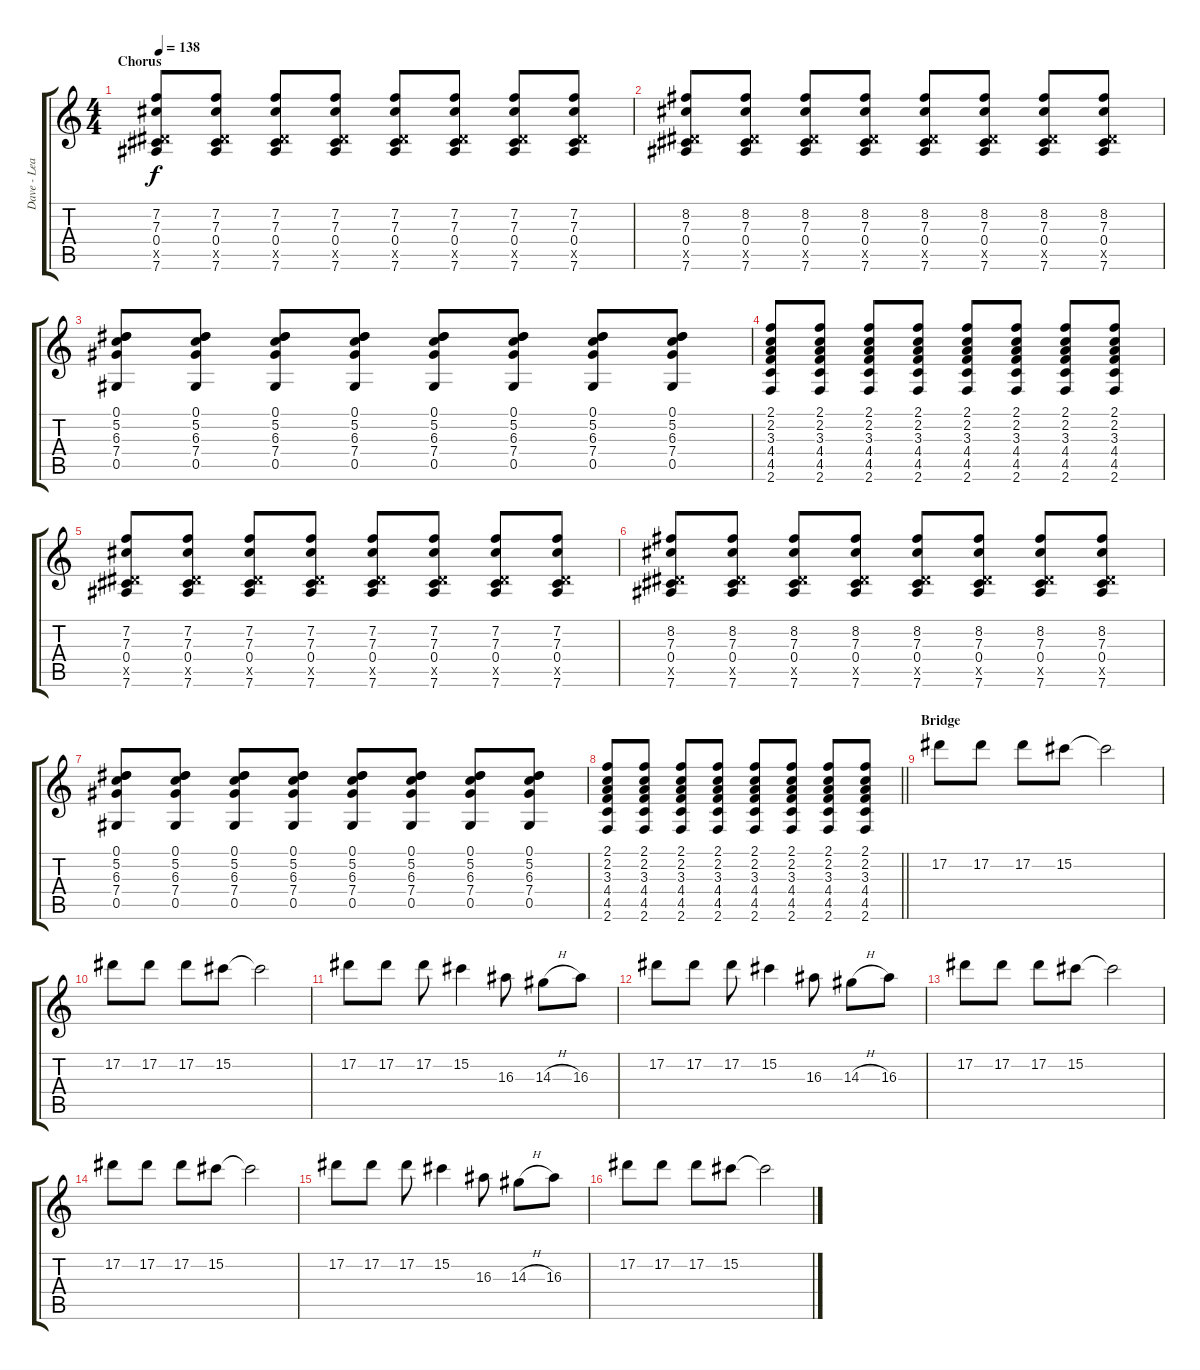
\track ("Dave - Lead Guitar" "Dave - Lea") {instrument overdrivenguitar}
\staff {score tabs}
\tuning (Eb4 Bb3 Gb3 Db3 Ab2 Eb2) {hide}
\ts (4 4)
\section ("" "Chorus")
\tempo 138
\clef g2
\ks c
(7.2 7.3 0.4 7.5{x} 7.6).8{dy f} (7.2 7.3 0.4 7.5{x} 7.6).8 (7.2 7.3 0.4 7.5{x} 7.6).8 (7.2 7.3 0.4 7.5{x} 7.6).8 (7.2 7.3 0.4 7.5{x} 7.6).8 (7.2 7.3 0.4 7.5{x} 7.6).8 (7.2 7.3 0.4 7.5{x} 7.6).8 (7.2 7.3 0.4 7.5{x} 7.6).8 |
(8.2 7.3 0.4 7.5{x} 7.6).8 (8.2 7.3 0.4 7.5{x} 7.6).8 (8.2 7.3 0.4 7.5{x} 7.6).8 (8.2 7.3 0.4 7.5{x} 7.6).8 (8.2 7.3 0.4 7.5{x} 7.6).8 (8.2 7.3 0.4 7.5{x} 7.6).8 (8.2 7.3 0.4 7.5{x} 7.6).8 (8.2 7.3 0.4 7.5{x} 7.6).8 |
(0.1 5.2 6.3 7.4 0.5).8 (0.1 5.2 6.3 7.4 0.5).8 (0.1 5.2 6.3 7.4 0.5).8 (0.1 5.2 6.3 7.4 0.5).8 (0.1 5.2 6.3 7.4 0.5).8 (0.1 5.2 6.3 7.4 0.5).8 (0.1 5.2 6.3 7.4 0.5).8 (0.1 5.2 6.3 7.4 0.5).8 |
(2.1 2.2 3.3 4.4 4.5 2.6).8 (2.1 2.2 3.3 4.4 4.5 2.6).8 (2.1 2.2 3.3 4.4 4.5 2.6).8 (2.1 2.2 3.3 4.4 4.5 2.6).8 (2.1 2.2 3.3 4.4 4.5 2.6).8 (2.1 2.2 3.3 4.4 4.5 2.6).8 (2.1 2.2 3.3 4.4 4.5 2.6).8 (2.1 2.2 3.3 4.4 4.5 2.6).8 |
(7.2 7.3 0.4 7.5{x} 7.6).8 (7.2 7.3 0.4 7.5{x} 7.6).8 (7.2 7.3 0.4 7.5{x} 7.6).8 (7.2 7.3 0.4 7.5{x} 7.6).8 (7.2 7.3 0.4 7.5{x} 7.6).8 (7.2 7.3 0.4 7.5{x} 7.6).8 (7.2 7.3 0.4 7.5{x} 7.6).8 (7.2 7.3 0.4 7.5{x} 7.6).8 |
(8.2 7.3 0.4 7.5{x} 7.6).8 (8.2 7.3 0.4 7.5{x} 7.6).8 (8.2 7.3 0.4 7.5{x} 7.6).8 (8.2 7.3 0.4 7.5{x} 7.6).8 (8.2 7.3 0.4 7.5{x} 7.6).8 (8.2 7.3 0.4 7.5{x} 7.6).8 (8.2 7.3 0.4 7.5{x} 7.6).8 (8.2 7.3 0.4 7.5{x} 7.6).8 |
(0.1 5.2 6.3 7.4 0.5).8 (0.1 5.2 6.3 7.4 0.5).8 (0.1 5.2 6.3 7.4 0.5).8 (0.1 5.2 6.3 7.4 0.5).8 (0.1 5.2 6.3 7.4 0.5).8 (0.1 5.2 6.3 7.4 0.5).8 (0.1 5.2 6.3 7.4 0.5).8 (0.1 5.2 6.3 7.4 0.5).8 |
\barLineRight lightlight
(2.1 2.2 3.3 4.4 4.5 2.6).8 (2.1 2.2 3.3 4.4 4.5 2.6).8 (2.1 2.2 3.3 4.4 4.5 2.6).8 (2.1 2.2 3.3 4.4 4.5 2.6).8 (2.1 2.2 3.3 4.4 4.5 2.6).8 (2.1 2.2 3.3 4.4 4.5 2.6).8 (2.1 2.2 3.3 4.4 4.5 2.6).8 (2.1 2.2 3.3 4.4 4.5 2.6).8 |
\section ("" "Bridge")
17.2.8 17.2.8 17.2.8 15.2.8 15.2{t}.2 |
17.2.8 17.2.8 17.2.8 15.2.8 15.2{t}.2 |
17.2.8 17.2.8 17.2.8 15.2.4 16.3.8 14.3{h}.8 16.3.8 |
17.2.8 17.2.8 17.2.8 15.2.4 16.3.8 14.3{h}.8 16.3.8 |
17.2.8 17.2.8 17.2.8 15.2.8 15.2{t}.2 |
17.2.8 17.2.8 17.2.8 15.2.8 15.2{t}.2 |
17.2.8 17.2.8 17.2.8 15.2.4 16.3.8 14.3{h}.8 16.3.8 |
17.2.8 17.2.8 17.2.8 15.2.8 15.2{t}.2
